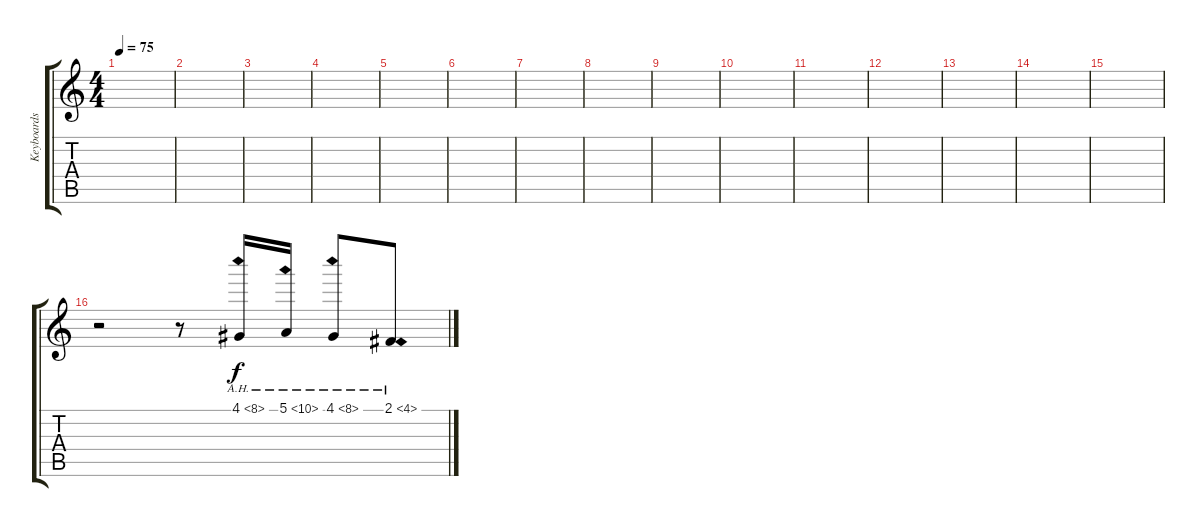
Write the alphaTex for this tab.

\track ("Keyboards" "Keyboards") {instrument lead3calliope}
\staff {score tabs}
\tuning (E4 B3 G3 D3 A2 E2) {hide}
\ts (4 4)
\tempo 75
\clef g2
\ks c
|
|
|
|
|
|
|
|
|
|
|
|
|
|
|
r.2 r.8 4.1{ah 4}.16 5.1{ah 5}.16 4.1{ah 4}.8 2.1{ah 2}.8
